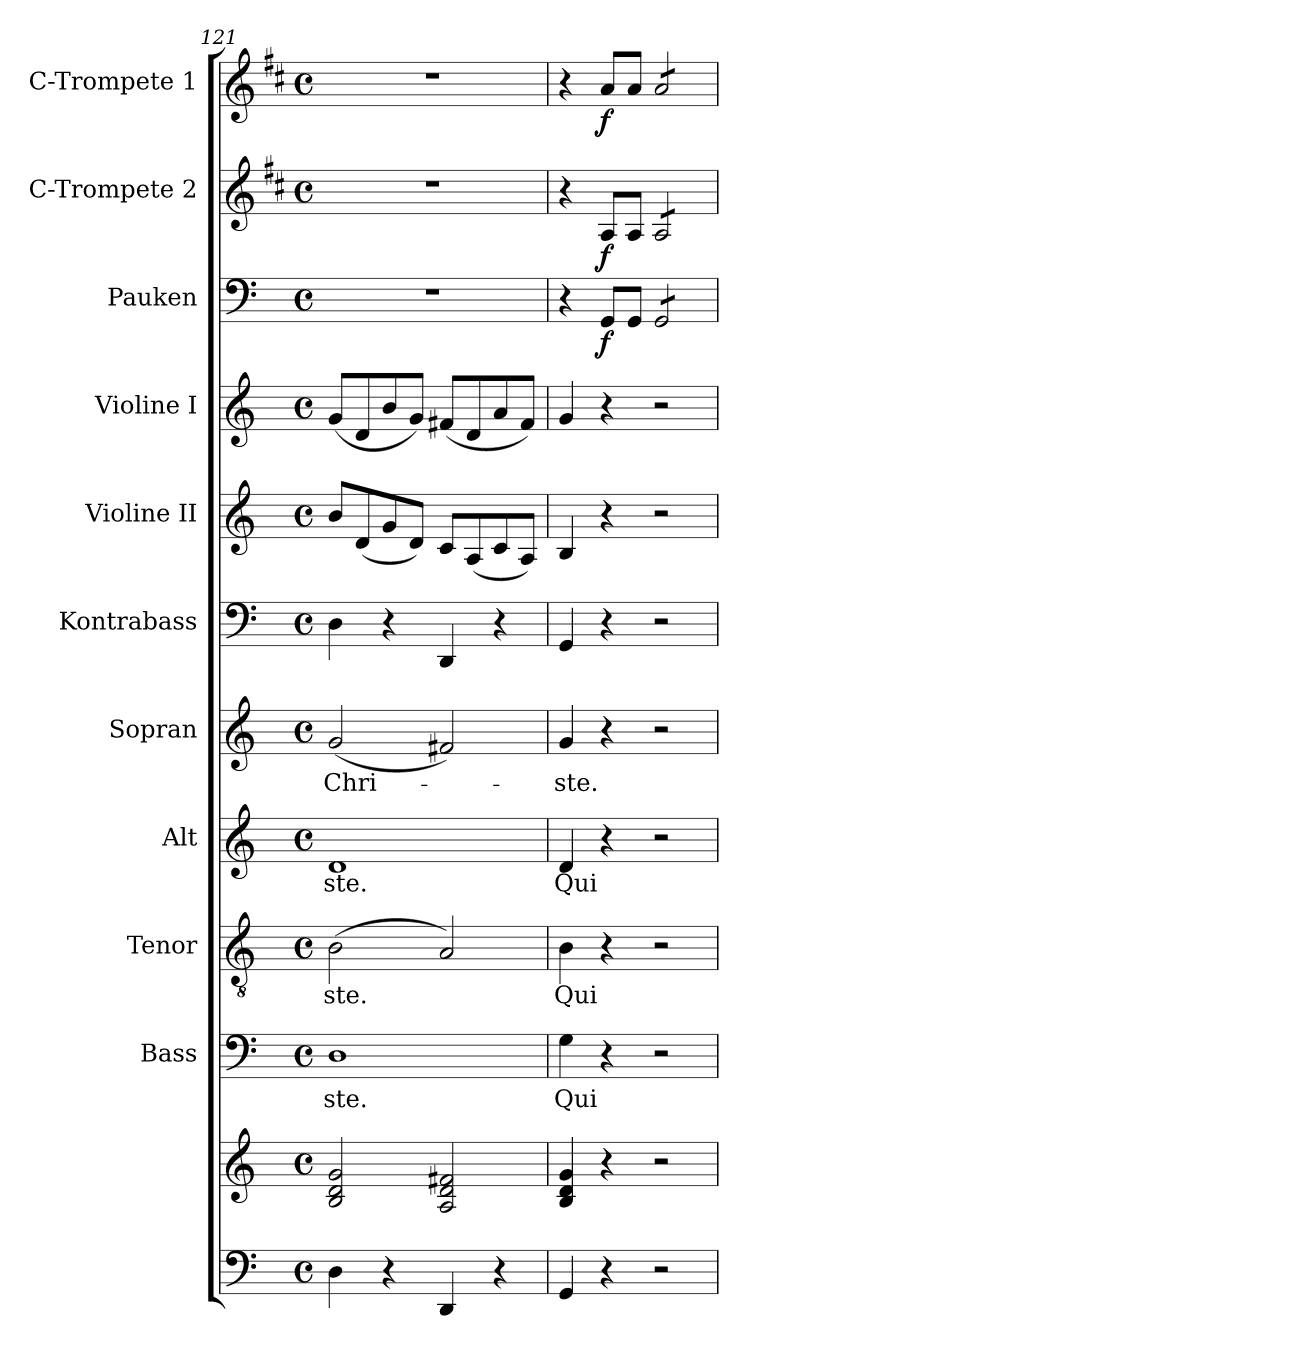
**kern	**kern	**kern	**text	**kern	**text	**kern	**text	**kern	**text	**kern	**kern	**kern	**kern	**dynam	**kern	**dynam	**kern	**dynam
*part11	*part11	*part10	*part10	*part9	*part9	*part8	*part8	*part7	*part7	*part6	*part5	*part4	*part3	*part3	*part2	*part2	*part1	*part1
*staff12	*staff11	*staff10	*staff10	*staff9	*staff9	*staff8	*staff8	*staff7	*staff7	*staff6	*staff5	*staff4	*staff3	*staff3	*staff2	*staff2	*staff1	*staff1
*	*	*I"Bass	*	*I"Tenor	*	*I"Alt	*	*I"Sopran	*	*I"Kontrabass	*I"Violine II	*I"Violine I	*I"Pauken	*	*I"C-Trompete 2	*	*I"C-Trompete 1	*
*	*	*I'B.	*	*I'T.	*	*I'A.	*	*I'S.	*	*I'Kb.	*I'Vl. II	*I'Vl. I	*I'Pk.	*	*I'C Trp. 2	*	*I'C Trp. 1	*
*clefF4	*clefG2	*clefF4	*	*clefGv2	*	*clefG2	*	*clefG2	*	*clefF4	*clefG2	*clefG2	*clefF4	*	*clefG2	*	*clefG2	*
*	*	*	*	*	*	*	*	*	*	*ITrd7c12	*	*	*	*	*ITrd1c2	*	*ITrd1c2	*
*k[]	*k[]	*k[]	*	*k[]	*	*k[]	*	*k[]	*	*k[]	*k[]	*k[]	*k[]	*	*k[]	*	*k[]	*
*C:	*C:	*C:	*	*C:	*	*C:	*	*C:	*	*C:	*C:	*C:	*C:	*	*C:	*	*C:	*
*M4/4	*M4/4	*M4/4	*	*M4/4	*	*M4/4	*	*M4/4	*	*M4/4	*M4/4	*M4/4	*M4/4	*	*M4/4	*	*M4/4	*
*met(c)	*met(c)	*met(c)	*	*met(c)	*	*met(c)	*	*met(c)	*	*met(c)	*met(c)	*met(c)	*met(c)	*	*met(c)	*	*met(c)	*
=121	=121	=121	=121	=121	=121	=121	=121	=121	=121	=121	=121	=121	=121	=121	=121	=121	=121	=121
!	!	!	!LO:LY:b	!	!LO:LY:b	!	!LO:LY:b	!	!LO:LY:b	!	!	!	!	!	!	!	!	!
4D\	2B/ 2d/ 2g/	1D	-ste.	(>2B\	-ste.	1d	-ste.	(<2g/	Chri-	4DD\	8b/L	(<8g/L	1r	.	1r	.	1r	.
.	.	.	.	.	.	.	.	.	.	.	(<8d/	8d/	.	.	.	.	.	.
4r	.	.	.	.	.	.	.	.	.	4r	8g/	8b/	.	.	.	.	.	.
.	.	.	.	.	.	.	.	.	.	.	8d/J)	8g/J)	.	.	.	.	.	.
4DD/	2A/ 2d/ 2f#X/	.	.	2A/)	.	.	.	2f#X/)	.	4DDD/	8c/L	(<8f#X/L	.	.	.	.	.	.
.	.	.	.	.	.	.	.	.	.	.	(<8A/	8d/	.	.	.	.	.	.
4r	.	.	.	.	.	.	.	.	.	4r	8c/	8a/	.	.	.	.	.	.
.	.	.	.	.	.	.	.	.	.	.	8A/J)	8f#/J)	.	.	.	.	.	.
=122	=122	=122	=122	=122	=122	=122	=122	=122	=122	=122	=122	=122	=122	=122	=122	=122	=122	=122
!	!	!	!LO:LY:b	!	!LO:LY:b	!	!LO:LY:b	!	!LO:LY:b	!	!	!	!	!	!	!	!	!
4GG/	4B/ 4d/ 4g/	4G\	Qui	4B\	Qui	4d/	Qui	4g/	-ste.	4GGG/	4B/	4g/	4r	.	4r	.	4r	.
!	!	!	!	!	!	!	!	!	!	!	!	!	!	!LO:DY:b	!	!LO:DY:b	!	!LO:DY:b
4r	4r	4r	.	4r	.	4r	.	4r	.	4r	4r	4r	8GG/L	f	8G/L	f	8g/L	f
.	.	.	.	.	.	.	.	.	.	.	.	.	8GG/J	.	8G/J	.	8g/J	.
*	*	*	*	*	*	*	*	*	*	*	*	*	*tremolo	*	*	*	*	*
*	*	*	*	*	*	*	*	*	*	*	*	*	*	*	*tremolo	*	*	*
*	*	*	*	*	*	*	*	*	*	*	*	*	*	*	*	*	*tremolo	*
2r	2r	2r	.	2r	.	2r	.	2r	.	2r	2r	2r	8GG/L	.	8G/L	.	8g/L	.
.	.	.	.	.	.	.	.	.	.	.	.	.	8GG/	.	8G/	.	8g/	.
.	.	.	.	.	.	.	.	.	.	.	.	.	8GG/	.	8G/	.	8g/	.
.	.	.	.	.	.	.	.	.	.	.	.	.	8GG/J	.	8G/J	.	8g/J	.
*	*	*	*	*	*	*	*	*	*	*	*	*	*	*	*	*	*Xtremolo	*
*	*	*	*	*	*	*	*	*	*	*	*	*	*	*	*Xtremolo	*	*	*
*	*	*	*	*	*	*	*	*	*	*	*	*	*Xtremolo	*	*	*	*	*
=	=	=	=	=	=	=	=	=	=	=	=	=	=	=	=	=	=	=
*-	*-	*-	*-	*-	*-	*-	*-	*-	*-	*-	*-	*-	*-	*-	*-	*-	*-	*-
